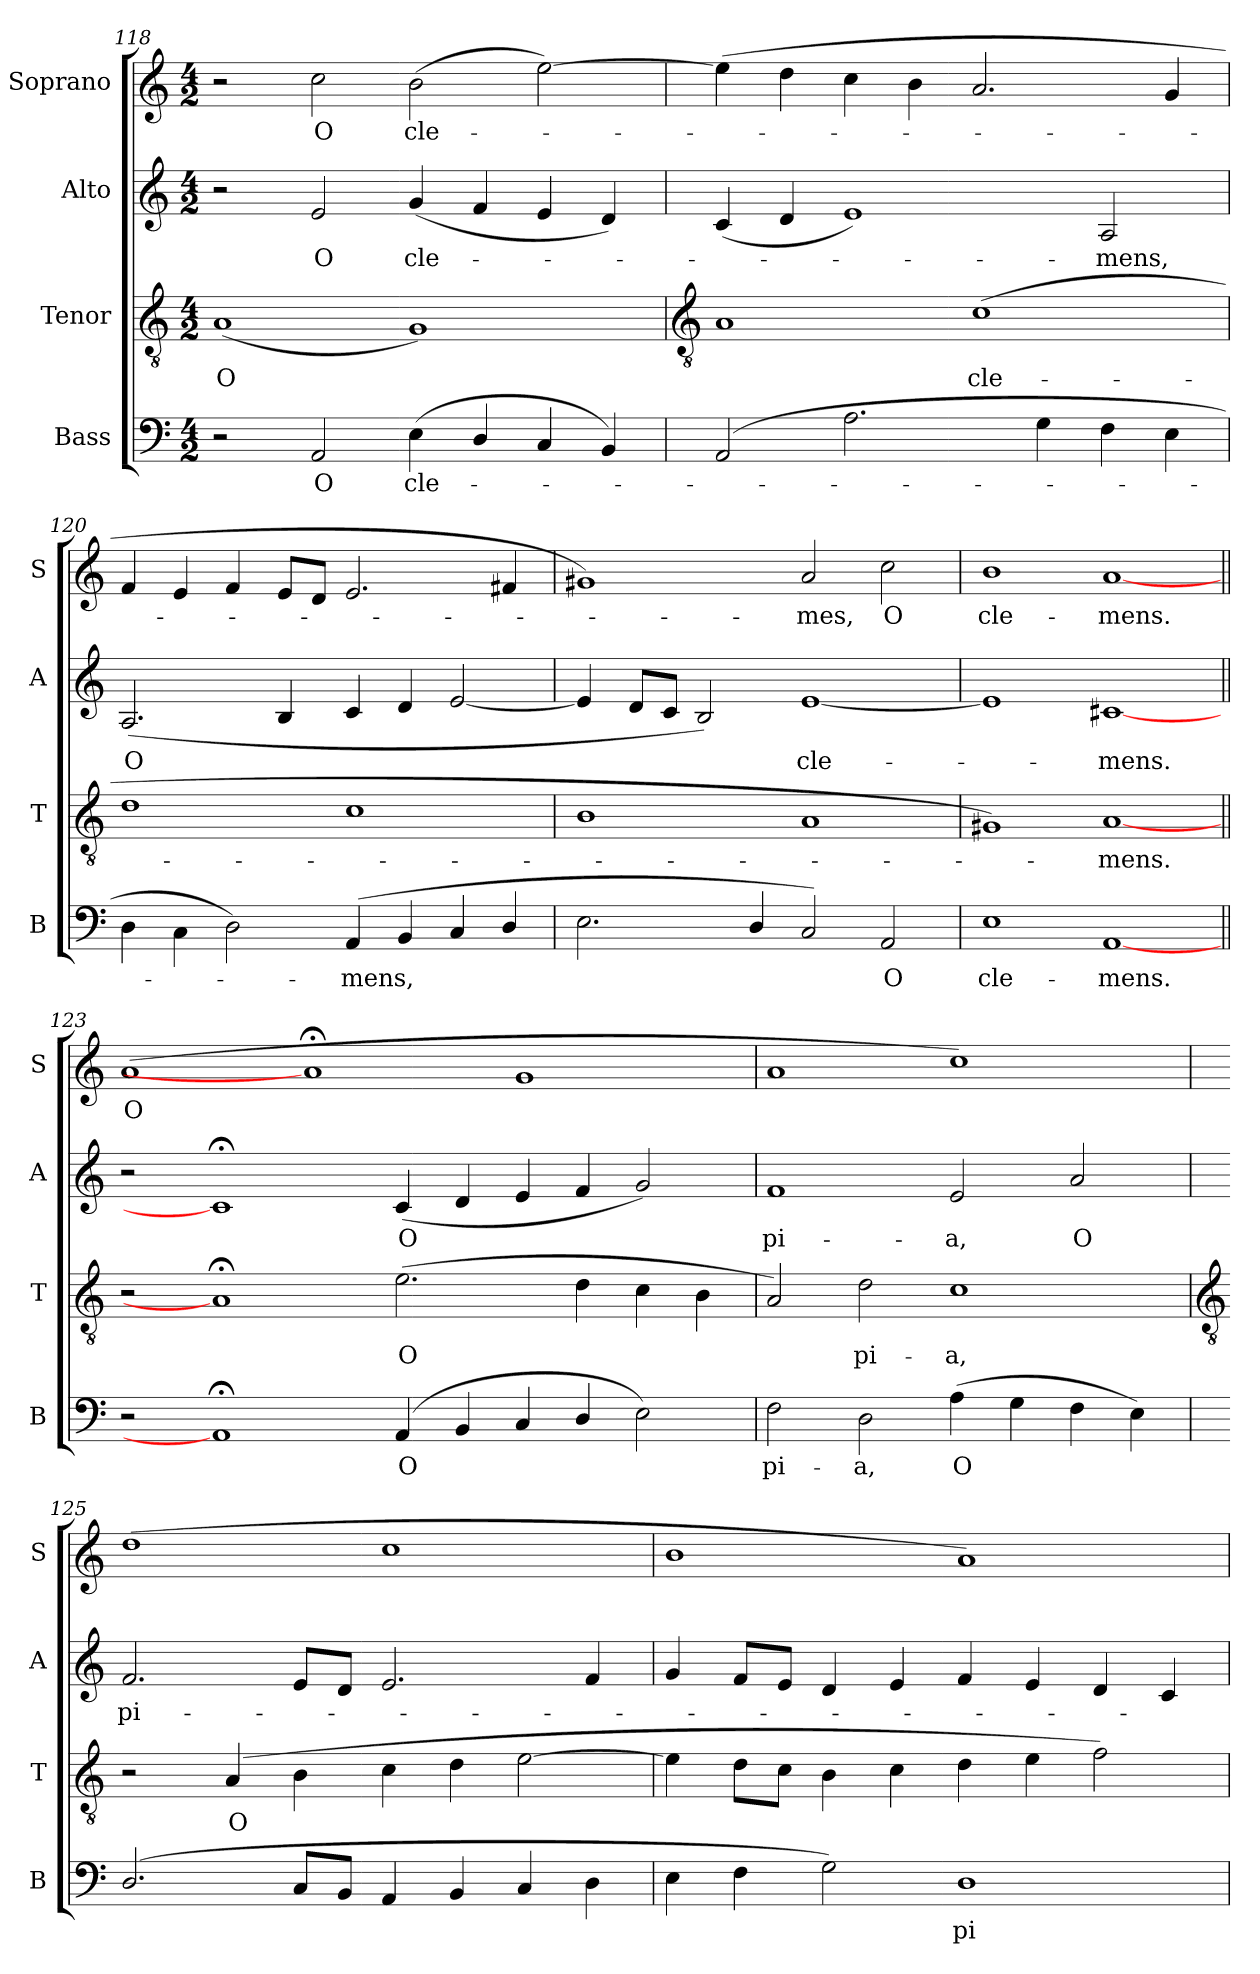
**kern	**text	**kern	**text	**kern	**text	**kern	**text
*part4	*part4	*part3	*part3	*part2	*part2	*part1	*part1
*staff4	*staff4	*staff3	*staff3	*staff2	*staff2	*staff1	*staff1
*I"Bass	*	*I"Tenor	*	*I"Alto	*	*I"Soprano	*
*I'B	*	*I'T	*	*I'A	*	*I'S	*
*clefF4	*	*clefGv2	*	*clefG2	*	*clefG2	*
*k[]	*	*k[]	*	*k[]	*	*k[]	*
*C:	*	*C:	*	*C:	*	*C:	*
*M4/2	*	*M4/2	*	*M4/2	*	*M4/2	*
=118	=118	=118	=118	=118	=118	=118	=118
!	!	!	!LO:LY:b	!	!	!	!
2r	.	(<1A	O	2r	.	2r	.
!	!LO:LY:b	!	!	!	!LO:LY:b	!	!LO:LY:b
2AA	O	.	.	2e	O	2cc	O
!	!LO:LY:b	!	!	!	!LO:LY:b	!	!LO:LY:b
(<4E	cle-	1G)	.	(<4g	cle-	(>2b	cle-
4D/	.	.	.	4f	.	.	.
4C	.	.	.	4e	.	[2ee)	.
4BB)	.	.	.	4d)	.	.	.
!!LO:LB:g=z
=119	=119	=119	=119	=119	=119	=119	=119
*	*	*clefGv2	*	*	*	*	*
(>2AA	.	1A	.	(<4c	.	(>4ee]	.
.	.	.	.	4d	.	4dd	.
2.A	.	.	.	1e)	.	4cc	.
.	.	.	.	.	.	4b	.
!	!	!	!LO:LY:b	!	!	!	!
.	.	(<1c	cle-	.	.	2.a	.
4G	.	.	.	.	.	.	.
!	!	!	!	!	!LO:LY:b	!	!
4F	.	.	.	2A	mens,	.	.
4E	.	.	.	.	.	4g	.
=120	=120	=120	=120	=120	=120	=120	=120
!	!	!	!	!	!LO:LY:b	!	!
4D	.	1d	.	(<2.A	O	4f	.
4C\	.	.	.	.	.	4e	.
2D\)	.	.	.	.	.	4f	.
.	.	.	.	4B	.	8eL	.
.	.	.	.	.	.	8dJ	.
!	!LO:LY:b	!	!	!	!	!	!
(<4AA	mens,	1c	.	4c	.	2.e	.
4BB	.	.	.	4d	.	.	.
4C	.	.	.	[2e	.	.	.
4D/	.	.	.	.	.	4f#X	.
=121	=121	=121	=121	=121	=121	=121	=121
2.E\	.	1B	.	4e]	.	1g#X)	.
.	.	.	.	8dL	.	.	.
.	.	.	.	8cJ	.	.	.
.	.	.	.	2B)	.	.	.
4D/	.	.	.	.	.	.	.
!	!	!	!	!	!LO:LY:b	!	!LO:LY:b
2C)	.	1A	.	[1e	cle-	2a	mes,
!	!LO:LY:b	!	!	!	!	!	!LO:LY:b
2AA	O	.	.	.	.	2cc	O
=122	=122	=122	=122	=122	=122	=122	=122
!	!LO:LY:b	!	!	!	!	!	!LO:LY:b
1E	cle-	1G#X)	.	1e]	.	1b	cle-
!	!LO:LY:b	!	!LO:LY:b	!	!LO:LY:b	!	!LO:LY:b
[1AA	-mens.	[1A	mens.	[1c#X	mens.	[1a	-mens.
=123||	=123||	=123||	=123||	=123||	=123||	=123||	=123||
!	!	!	!	!	!	!	!LO:LY:b
2r	.	2r	.	2r	.	(>1a	O
1AA;<]	.	1A;<]	.	1c#;<]	.	.	.
.	.	.	.	.	.	1a;<]	.
!	!LO:LY:b	!	!LO:LY:b	!	!LO:LY:b	!	!
(<4AA	O	(>2.e	O	(<4c	O	.	.
4BB	.	.	.	4d	.	.	.
4C	.	.	.	4e	.	1g	.
4D/	.	4d	.	4f	.	.	.
2E)	.	4c	.	2g)	.	.	.
.	.	4B	.	.	.	.	.
=124	=124	=124	=124	=124	=124	=124	=124
!	!LO:LY:b	!	!	!	!LO:LY:b	!	!
2F	pi-	2A)	.	1f	pi-	1a	.
!	!LO:LY:b	!	!LO:LY:b	!	!	!	!
2D	-a,	2d	pi-	.	.	.	.
!	!LO:LY:b	!	!LO:LY:b	!	!LO:LY:b	!	!
(>4A	O	1c	-a,	2e	-a,	1cc)	.
4G	.	.	.	.	.	.	.
!	!	!	!	!	!LO:LY:b	!	!
4F	.	.	.	2a	O	.	.
4E)	.	.	.	.	.	.	.
!!LO:LB:g=z
=125	=125	=125	=125	=125	=125	=125	=125
*	*	*clefGv2	*	*	*	*	*
!	!	!	!	!	!LO:LY:b	!	!
(>2.D/	.	2r	.	2.f	pi-	(>1dd	.
!	!	!	!LO:LY:b	!	!	!	!
.	.	(>4A	O	.	.	.	.
8C/L	.	4B	.	8eL	.	.	.
8BB\J	.	.	.	8dJ	.	.	.
4AA/	.	4c	.	2.e	.	1cc	.
4BB/	.	4d	.	.	.	.	.
4C/	.	[2e	.	.	.	.	.
4D	.	.	.	4f	.	.	.
=126	=126	=126	=126	=126	=126	=126	=126
4E	.	4e]	.	4g	.	1b	.
4F	.	8dL	.	8fL	.	.	.
.	.	8cJ	.	8eJ	.	.	.
2G)	.	4B	.	4d	.	.	.
.	.	4c	.	4e	.	.	.
!	!LO:LY:b	!	!	!	!	!	!
1D	pi-	4d	.	4f	.	1a)	.
.	.	4e	.	4e	.	.	.
.	.	2f)	.	4d	.	.	.
.	.	.	.	4c	.	.	.
=	=	=	=	=	=	=	=
*-	*-	*-	*-	*-	*-	*-	*-
